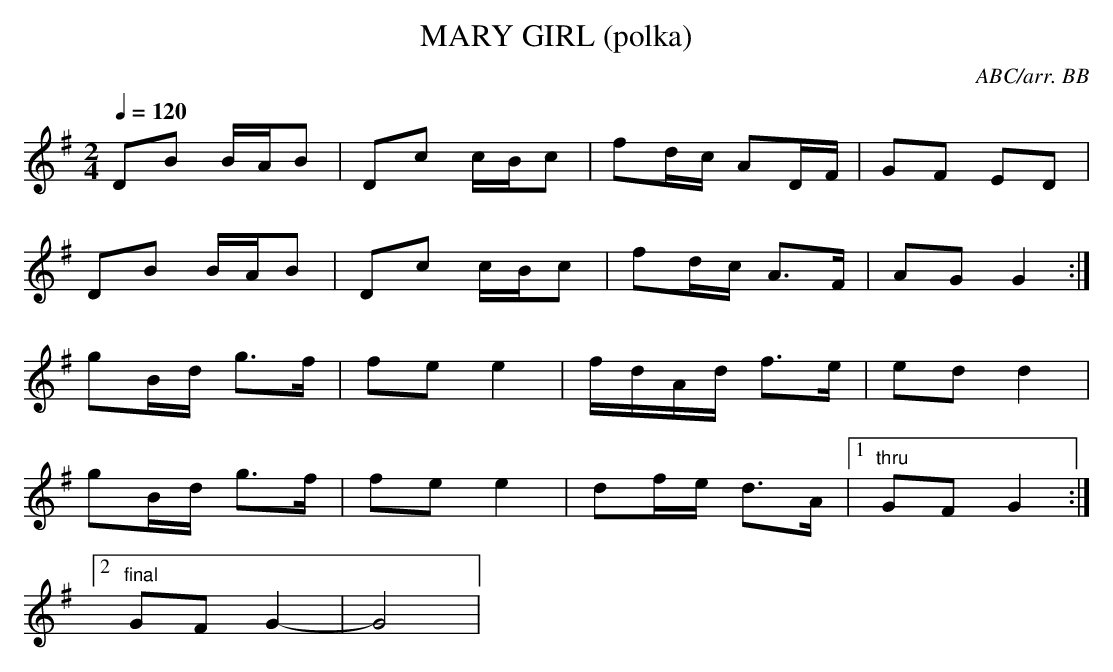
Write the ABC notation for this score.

X:1
T:MARY GIRL (polka)
C:ABC/arr. BB
Q:1/4=120
M:2/4
L:1/8
K:G
DB B/A/B|Dc c/B/c|fd/c/ AD/F/|GF ED|
DB B/A/B|Dc c/B/c|fd/c/ A>F|AG G2 :|
gB/d/ g>f|fe e2|f/d/A/d/ f>e|ed d2 |
gB/d/ g>f|fe e2|df/e/ d>A|1 "thru"GF G2 :|
[2 "final"GF G2-|G4|
